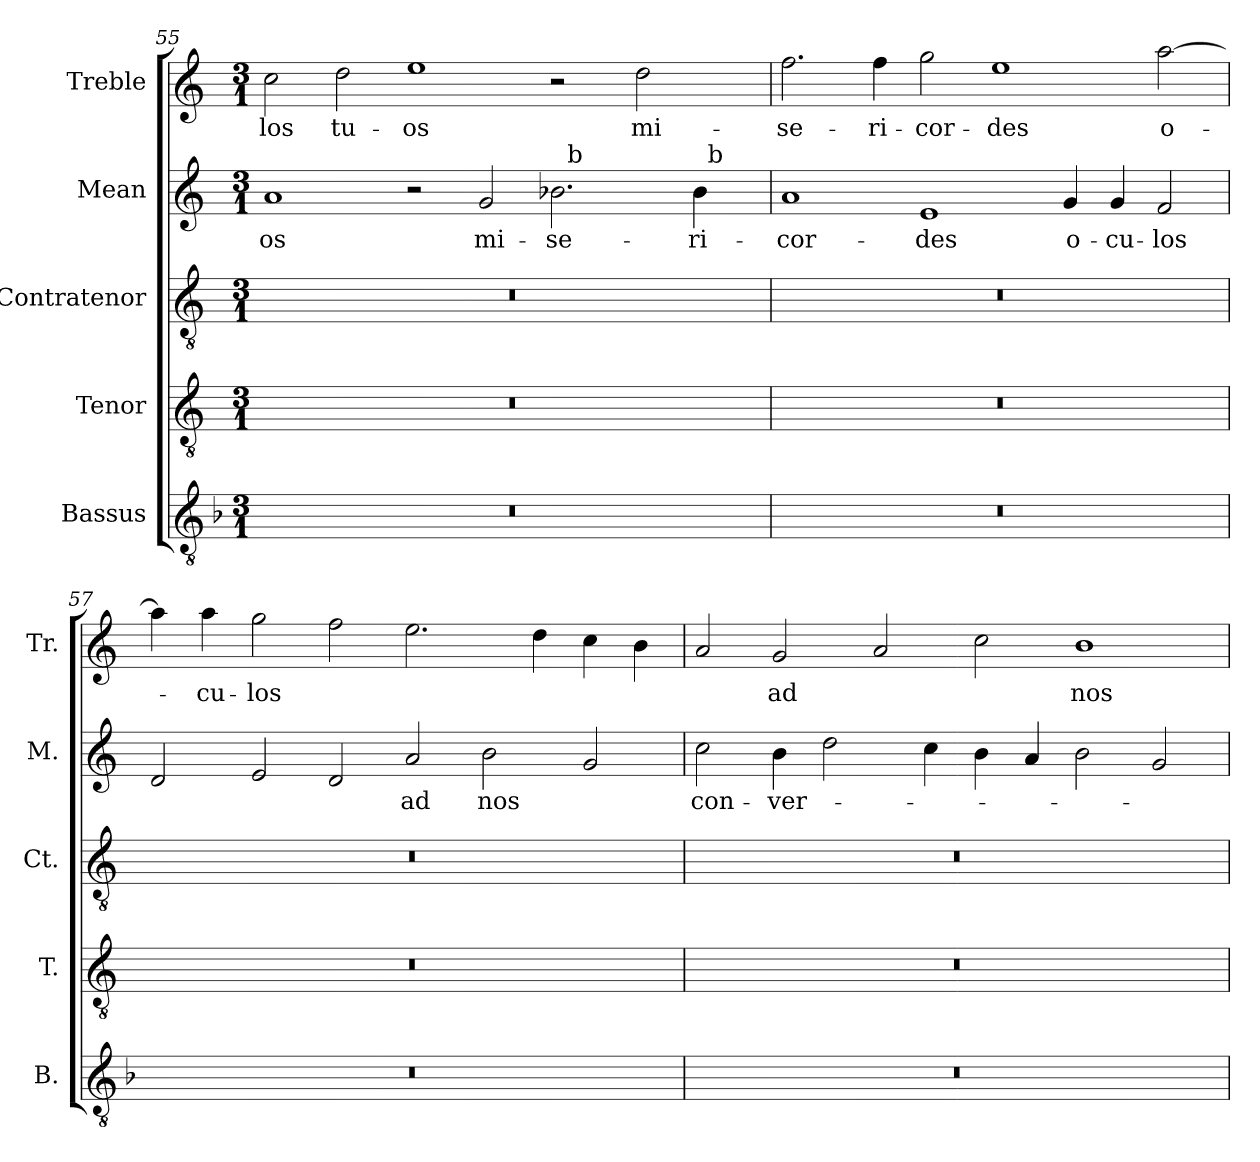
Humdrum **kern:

**kern	**kern	**kern	**kern	**text	**kern	**text
*part5	*part4	*part3	*part2	*part2	*part1	*part1
*staff5	*staff4	*staff3	*staff2	*staff2	*staff1	*staff1
*I"Bassus	*I"Tenor	*I"Contratenor	*I"Mean	*	*I"Treble	*
*I'B.	*I'T.	*I'Ct.	*I'M.	*	*I'Tr.	*
*clefGv2	*clefGv2	*clefGv2	*clefG2	*	*clefG2	*
*ITrd7c12	*ITrd7c12	*ITrd7c12	*	*	*	*
*k[b-]	*k[]	*k[]	*k[]	*	*k[]	*
*F:	*	*C:	*C:	*	*C:	*
*M3/1	*M3/1	*M3/1	*M3/1	*	*M3/1	*
=55	=55	=55	=55	=55	=55	=55
!LO:N:vis=1	!LO:N:vis=1	!LO:N:vis=1	!	!	!	!
!	!	!	!	!LO:LY:b:color=#000000	!	!
!	!	!	!	!	!	!LO:LY:b:color=#000000
*	*	*	*^	*	*	*
0.r	0.r	0.r	1ai	1ryy	-os	2cci\	-los
!	!	!	!	!	!	!	!LO:LY:b:color=#000000
.	.	.	.	.	.	2ddi\	tu-
!	!	!	!	!	!	!	!LO:LY:b:color=#000000
.	.	.	2r	1ryy	.	1eei	-os
!	!	!	!	!	!LO:LY:b:color=#000000	!	!
.	.	.	2gi/	.	mi-	.	.
!	!	!	!	!	!LO:LY:b:color=#000000	!	!
.	.	.	2.b-i\	32ryy	-se-	2r	.
.	.	.	.	256ryy	.	.	.
!	!	!	!	!LO:TX:a:t=b	!	!	!
.	.	.	.	2ryy	.	.	.
!	!	!	!	!	!	!	!LO:LY:b:color=#000000
.	.	.	.	.	.	2ddi\	mi-
.	.	.	.	4ryy	.	.	.
!	!	!	!	!	!LO:LY:b:color=#000000	!	!
.	.	.	4b-i\	.	-ri-	.	.
!	!	!	!	!LO:TX:a:t=b	!	!	!
.	.	.	.	8ryy	.	.	.
.	.	.	.	16ryy	.	.	.
.	.	.	.	64..ryy	.	.	.
!!LO:LB:g=z
=56`	=56`	=56`	=56`	=56`	=56`	=56`	=56`
!LO:N:vis=1	!LO:N:vis=1	!LO:N:vis=1	!	!	!	!	!
*	*	*	*v	*v	*	*	*
*	*	*	*^	*	*	*
!	!	!	!	!	!LO:LY:b:color=#000000	!	!
*	*	*	*v	*v	*	*	*
*	*	*	*^	*	*	*
!	!	!	!	!	!	!	!LO:LY:b:color=#000000
*	*	*	*v	*v	*	*	*
0.r	0.r	0.r	1ai	-cor-	2.ffi\	-se-
!	!	!	!	!	!	!LO:LY:b:color=#000000
.	.	.	.	.	4ffi\	-ri-
!	!	!	!	!LO:LY:b:color=#000000	!	!
!	!	!	!	!	!	!LO:LY:b:color=#000000
.	.	.	1ei	-des	2ggi\	-cor-
!	!	!	!	!	!	!LO:LY:b:color=#000000
.	.	.	.	.	1eei	-des
!	!	!	!	!LO:LY:b:color=#000000	!	!
.	.	.	4gi/	o-	.	.
!	!	!	!	!LO:LY:b:color=#000000	!	!
.	.	.	4gi/	-cu-	.	.
!	!	!	!	!LO:LY:b:color=#000000	!	!
!	!	!	!	!	!	!LO:LY:b:color=#000000
.	.	.	2fi/	-los	[>2aai\	o-
=57`	=57`	=57`	=57`	=57`	=57`	=57`
!LO:N:vis=1	!LO:N:vis=1	!LO:N:vis=1	!	!	!	!
0.r	0.r	0.r	2di/	.	4aai\]	.
!	!	!	!	!	!	!LO:LY:b:color=#000000
.	.	.	.	.	4aai\	-cu-
!	!	!	!	!	!	!LO:LY:b:color=#000000
.	.	.	2ei/	.	2ggi\	-los
.	.	.	2di/	.	2ffi\	.
!	!	!	!	!LO:LY:b:color=#000000	!	!
.	.	.	2ai/	ad	2.eei\	.
!	!	!	!	!LO:LY:b:color=#000000	!	!
.	.	.	2bi\	nos	.	.
.	.	.	.	.	4ddi\	.
.	.	.	2gi/	.	4cci\	.
.	.	.	.	.	4bi\	.
=58`	=58`	=58`	=58`	=58`	=58`	=58`
!LO:N:vis=1	!LO:N:vis=1	!LO:N:vis=1	!	!	!	!
!	!	!	!	!LO:LY:b:color=#000000	!	!
0.r	0.r	0.r	2cci\	con-	2ai/	.
!	!	!	!	!LO:LY:b:color=#000000	!	!
!	!	!	!	!	!	!LO:LY:b:color=#000000
.	.	.	4bi\	-ver-	2gi/	ad
.	.	.	2ddi\	.	.	.
.	.	.	.	.	2ai/	.
.	.	.	4cci\	.	.	.
.	.	.	4bi\	.	2cci\	.
.	.	.	4ai/	.	.	.
!	!	!	!	!	!	!LO:LY:b:color=#000000
.	.	.	2bi\	.	1bi	nos
.	.	.	2gi/	.	.	.
=`	=`	=`	=`	=`	=`	=`
*-	*-	*-	*-	*-	*-	*-
